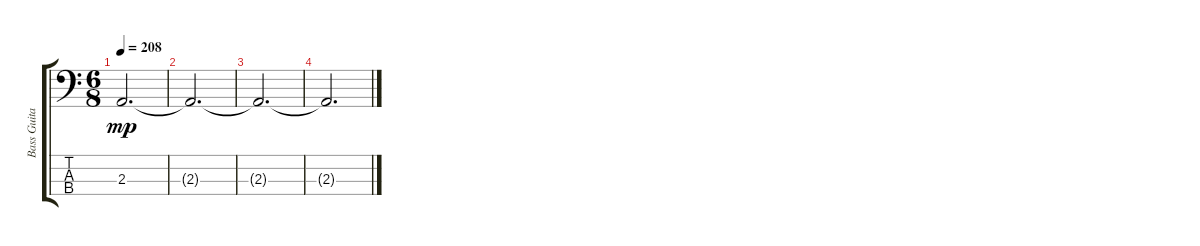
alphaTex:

\track ("Bass Guitar" "Bass Guita") {instrument electricbassfinger}
\staff {score tabs}
\tuning (F2 C2 G1 D1) {hide}
\ts (6 8)
\tempo 208
\clef f4
\ks c
2.3{t}.2{d dy mp} |
2.3{t}.2{d} |
2.3{t}.2{d} |
2.3{t}.2{d}
